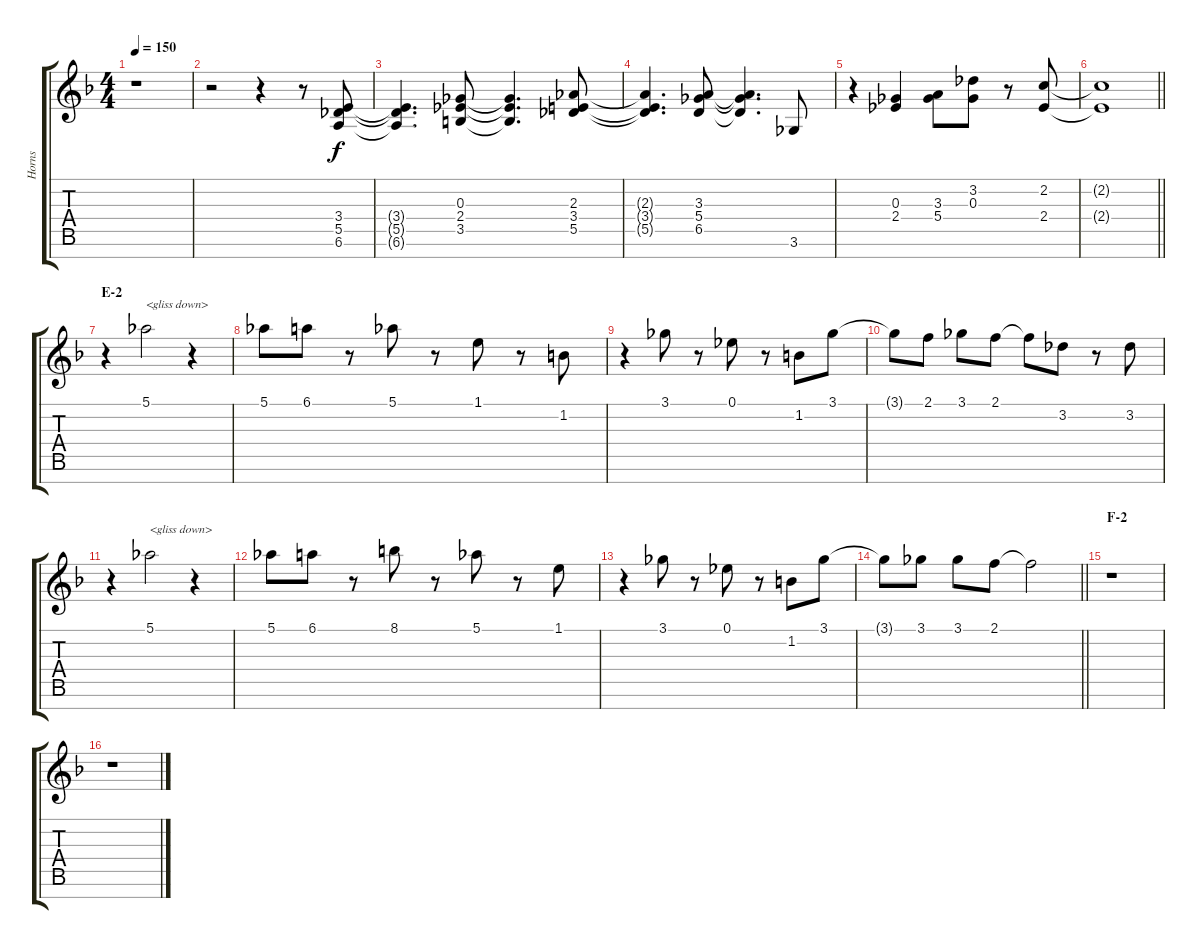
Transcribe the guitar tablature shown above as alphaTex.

\track ("Horns" "Horns") {instrument brasssection}
\staff {score tabs}
\tuning (Eb5 Bb4 Gb4 Db4 Ab3 Eb3 Bb2) {hide}
\ts (4 4)
\tempo 150
\clef g2
\ks f
r.1{dy f} |
r.2 r.4 r.8 (3.4 5.5 6.6).8 |
(3.4{t} 5.5{t} 6.6{t}).4{d} (0.3 2.4 3.5).8 (0.3{t} 2.4{t} 3.5{t}).4{d} (2.3 3.4 5.5).8 |
(2.3{t} 3.4{t} 5.5{t}).4{d} (3.3 5.4 6.5).8 (3.3{t} 5.4{t} 6.5{t}).4{d} 3.6.8 |
r.4 (0.3 2.4).4 (3.3 5.4).8 (3.2 0.3).8 r.8 (2.2 2.4).8 |
\barLineRight lightlight
(2.2{t} 2.4{t}).1 |
\section ("" "E-2")
r.4 5.1.2{txt "<gliss down>"} r.4 |
5.1.8 6.1.8 r.8 5.1.8 r.8 1.1.8 r.8 1.2.8 |
r.4 3.1.8 r.8 0.1.8 r.8 1.2.8 3.1.8 |
3.1{t}.8 2.1.8 3.1.8 2.1.8 2.1{t}.8 3.2.8 r.8 3.2.8 |
r.4 5.1.2{txt "<gliss down>"} r.4 |
5.1.8 6.1.8 r.8 8.1.8 r.8 5.1.8 r.8 1.1.8 |
r.4 3.1.8 r.8 0.1.8 r.8 1.2.8 3.1.8 |
\barLineRight lightlight
3.1{t}.8 3.1.8 3.1.8 2.1.8 2.1{t}.2 |
\section ("" "F-2")
r.1 |
r.1
